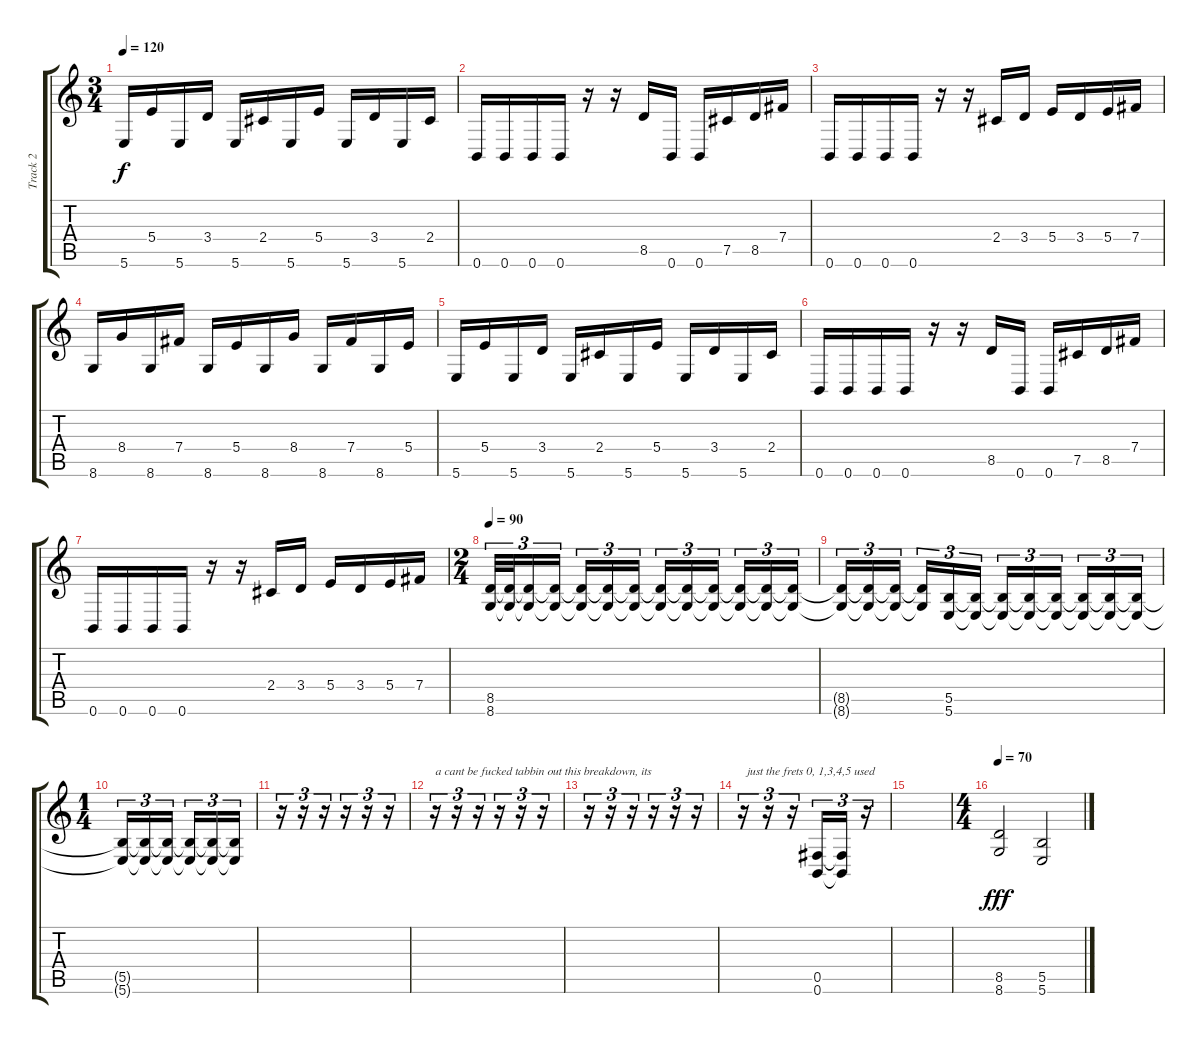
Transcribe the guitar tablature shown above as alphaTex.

\track ("Track 2" "Track 2") {instrument distortionguitar}
\staff {score tabs}
\tuning (Db4 Ab3 E3 B2 Gb2 B1) {hide}
\ts (3 4)
\tempo 120
\clef g2
\ks c
5.6.16{dy f} 5.4.16 5.6.16 3.4.16 5.6.16 2.4.16 5.6.16 5.4.16 5.6.16 3.4.16 5.6.16 2.4.16 |
0.6.16 0.6.16 0.6.16 0.6.16 r.16 r.16 8.5.16 0.6.16 0.6.16 7.5.16 8.5.16 7.4.16 |
0.6.16 0.6.16 0.6.16 0.6.16 r.16 r.16 2.4.16 3.4.16 5.4.16 3.4.16 5.4.16 7.4.16 |
8.6.16 8.4.16 8.6.16 7.4.16 8.6.16 5.4.16 8.6.16 8.4.16 8.6.16 7.4.16 8.6.16 5.4.16 |
5.6.16 5.4.16 5.6.16 3.4.16 5.6.16 2.4.16 5.6.16 5.4.16 5.6.16 3.4.16 5.6.16 2.4.16 |
0.6.16 0.6.16 0.6.16 0.6.16 r.16 r.16 8.5.16 0.6.16 0.6.16 7.5.16 8.5.16 7.4.16 |
0.6.16 0.6.16 0.6.16 0.6.16 r.16 r.16 2.4.16 3.4.16 5.4.16 3.4.16 5.4.16 7.4.16 |
\ts (2 4)
\tempo 90
(8.5 8.6).32{tu (3 2)} (8.5{t} 8.6{t}).32{tu (3 2)} (8.5{t} 8.6{t}).16{tu (3 2)} (8.5{t} 8.6{t}).16{tu (3 2) beam splitsecondary} (8.5{t} 8.6{t}).16{tu (3 2)} (8.5{t} 8.6{t}).16{tu (3 2)} (8.5{t} 8.6{t}).16{tu (3 2)} (8.5{t} 8.6{t}).16{tu (3 2)} (8.5{t} 8.6{t}).16{tu (3 2)} (8.5{t} 8.6{t}).16{tu (3 2) beam splitsecondary} (8.5{t} 8.6{t}).16{tu (3 2)} (8.5{t} 8.6{t}).16{tu (3 2)} (8.5{t} 8.6{t}).16{tu (3 2)} |
(8.5{t} 8.6{t}).16{tu (3 2)} (8.5{t} 8.6{t}).16{tu (3 2)} (8.5{t} 8.6{t}).16{tu (3 2) beam splitsecondary} (8.5{t} 8.6{t}).16{tu (3 2)} (5.5 5.6).16{tu (3 2)} (5.5{t} 5.6{t}).16{tu (3 2)} (5.5{t} 5.6{t}).16{tu (3 2)} (5.5{t} 5.6{t}).16{tu (3 2)} (5.5{t} 5.6{t}).16{tu (3 2) beam splitsecondary} (5.5{t} 5.6{t}).16{tu (3 2)} (5.5{t} 5.6{t}).16{tu (3 2)} (5.5{t} 5.6{t}).16{tu (3 2)} |
\ts (1 4)
(5.5{t} 5.6{t}).16{tu (3 2)} (5.5{t} 5.6{t}).16{tu (3 2)} (5.5{t} 5.6{t}).16{tu (3 2) beam splitsecondary} (5.5{t} 5.6{t}).16{tu (3 2)} (5.5{t} 5.6{t}).16{tu (3 2)} (5.5{t} 5.6{t}).16{tu (3 2)} |
r.16{tu (3 2)} r.16{tu (3 2)} r.16{tu (3 2)} r.16{tu (3 2)} r.16{tu (3 2)} r.16{tu (3 2)} |
r.16{tu (3 2) txt "a cant be fucked tabbin out this breakdown, its "} r.16{tu (3 2)} r.16{tu (3 2)} r.16{tu (3 2)} r.16{tu (3 2)} r.16{tu (3 2)} |
r.16{tu (3 2)} r.16{tu (3 2)} r.16{tu (3 2)} r.16{tu (3 2)} r.16{tu (3 2)} r.16{tu (3 2)} |
r.16{tu (3 2) txt " just the frets 0, 1,3,4,5 used"} r.16{tu (3 2)} r.16{tu (3 2)} (0.5 0.6).16{tu (3 2)} (0.5{t} 0.6{t}).16{tu (3 2)} r.16{tu (3 2)} |
|
\ts (4 4)
\tempo 70
(8.5 8.6).2{dy fff} (5.5 5.6).2
